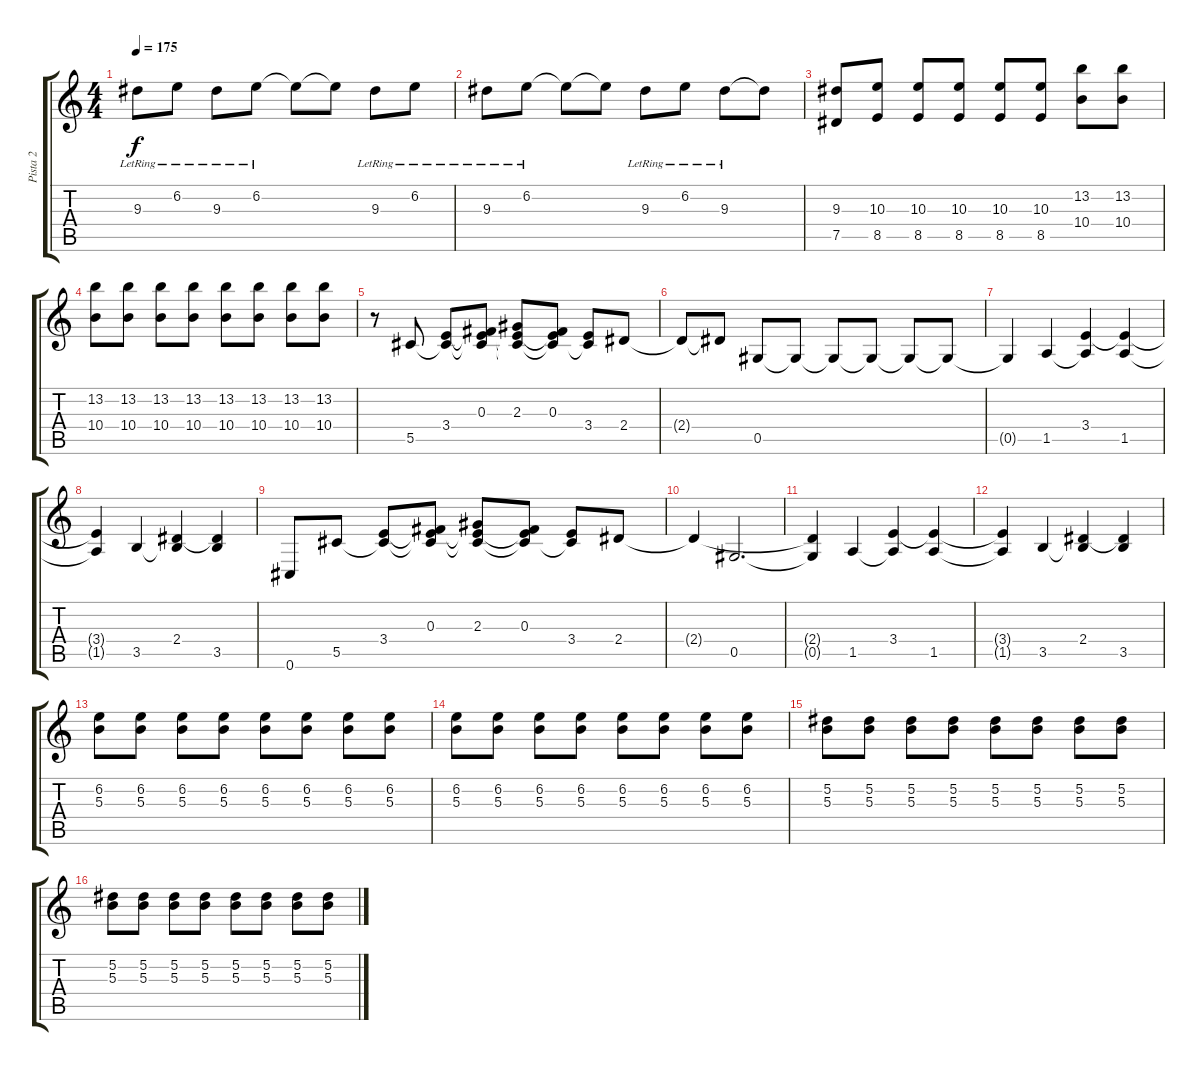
\track ("Pista 2" "Pista 2") {instrument distortionguitar}
\staff {score tabs}
\tuning (Eb4 Bb3 Gb3 Db3 Ab2 Db2) {hide}
\ts (4 4)
\tempo 175
\clef g2
\ks c
9.3{lr}.8{dy f} 6.2{lr}.8 9.3{lr}.8 6.2{lr}.8 6.2{t}.8 6.2{t}.8 9.3{lr}.8 6.2{lr}.8 |
9.3{lr}.8 6.2{lr}.8 6.2{t}.8 6.2{t}.8 9.3{lr}.8 6.2{lr}.8 9.3{lr}.8 9.3{t}.8 |
(9.3 7.5).8 (10.3 8.5).8 (10.3 8.5).8 (10.3 8.5).8 (10.3 8.5).8 (10.3 8.5).8 (13.2 10.4).8 (13.2 10.4).8 |
(13.2 10.4).8 (13.2 10.4).8 (13.2 10.4).8 (13.2 10.4).8 (13.2 10.4).8 (13.2 10.4).8 (13.2 10.4).8 (13.2 10.4).8 |
r.8 5.5.8 (3.4 5.5{t}).8 (0.3 3.4{t} 5.5{t}).8 (2.3 3.4{t} 5.5{t}).8 (0.3 3.4{t} 5.5{t}).8 (3.4 5.5{t}).8 2.4.8 |
2.4{t}.8 2.4{t}.8 0.5.8 0.5{t}.8 0.5{t}.8 0.5{t}.8 0.5{t}.8 0.5{t}.8 |
0.5{t}.4 1.5.4 (3.4 1.5{t}).4 (3.4{t} 1.5).4 |
(3.4{t} 1.5{t}).4 3.5.4 (2.4 3.5{t}).4 (2.4{t} 3.5).4 |
0.6.8 5.5.8 (3.4 5.5{t}).8 (0.3 3.4{t} 5.5{t}).8 (2.3 3.4{t} 5.5{t}).8 (0.3 3.4{t} 5.5{t}).8 (3.4 5.5{t}).8 2.4.8 |
2.4{t}.4 0.5.2{d} |
(2.4{t} 0.5{t}).4 1.5.4 (3.4 1.5{t}).4 (3.4{t} 1.5).4 |
(3.4{t} 1.5{t}).4 3.5.4 (2.4 3.5{t}).4 (2.4{t} 3.5).4 |
(6.2 5.3).8 (6.2 5.3).8 (6.2 5.3).8 (6.2 5.3).8 (6.2 5.3).8 (6.2 5.3).8 (6.2 5.3).8 (6.2 5.3).8 |
(6.2 5.3).8 (6.2 5.3).8 (6.2 5.3).8 (6.2 5.3).8 (6.2 5.3).8 (6.2 5.3).8 (6.2 5.3).8 (6.2 5.3).8 |
(5.2 5.3).8 (5.2 5.3).8 (5.2 5.3).8 (5.2 5.3).8 (5.2 5.3).8 (5.2 5.3).8 (5.2 5.3).8 (5.2 5.3).8 |
(5.2 5.3).8 (5.2 5.3).8 (5.2 5.3).8 (5.2 5.3).8 (5.2 5.3).8 (5.2 5.3).8 (5.2 5.3).8 (5.2 5.3).8
